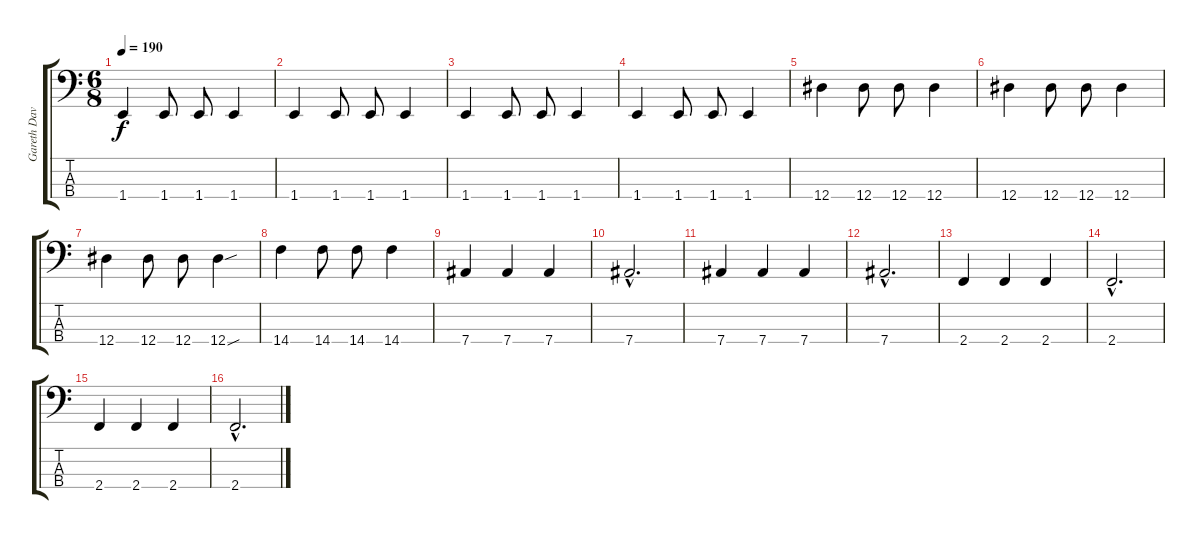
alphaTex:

\track ("Gareth Davies" "Gareth Dav") {instrument electricbasspick}
\staff {score tabs}
\tuning (Gb2 Db2 Bb1 Eb1) {hide}
\ts (6 8)
\tempo 190
\clef f4
\ks c
1.4.4{dy f} 1.4.8 1.4.8 1.4.4 |
1.4.4 1.4.8 1.4.8 1.4.4 |
1.4.4 1.4.8 1.4.8 1.4.4 |
1.4.4 1.4.8 1.4.8 1.4.4 |
12.4.4 12.4.8 12.4.8 12.4.4 |
12.4.4 12.4.8 12.4.8 12.4.4 |
12.4.4 12.4.8 12.4.8 12.4{sou}.4 |
14.4.4 14.4.8 14.4.8 14.4.4 |
7.4.4 7.4.4 7.4.4 |
7.4{hac}.2{d} |
7.4.4 7.4.4 7.4.4 |
7.4{hac}.2{d} |
2.4.4 2.4.4 2.4.4 |
2.4{hac}.2{d} |
2.4.4 2.4.4 2.4.4 |
2.4{hac}.2{d}
